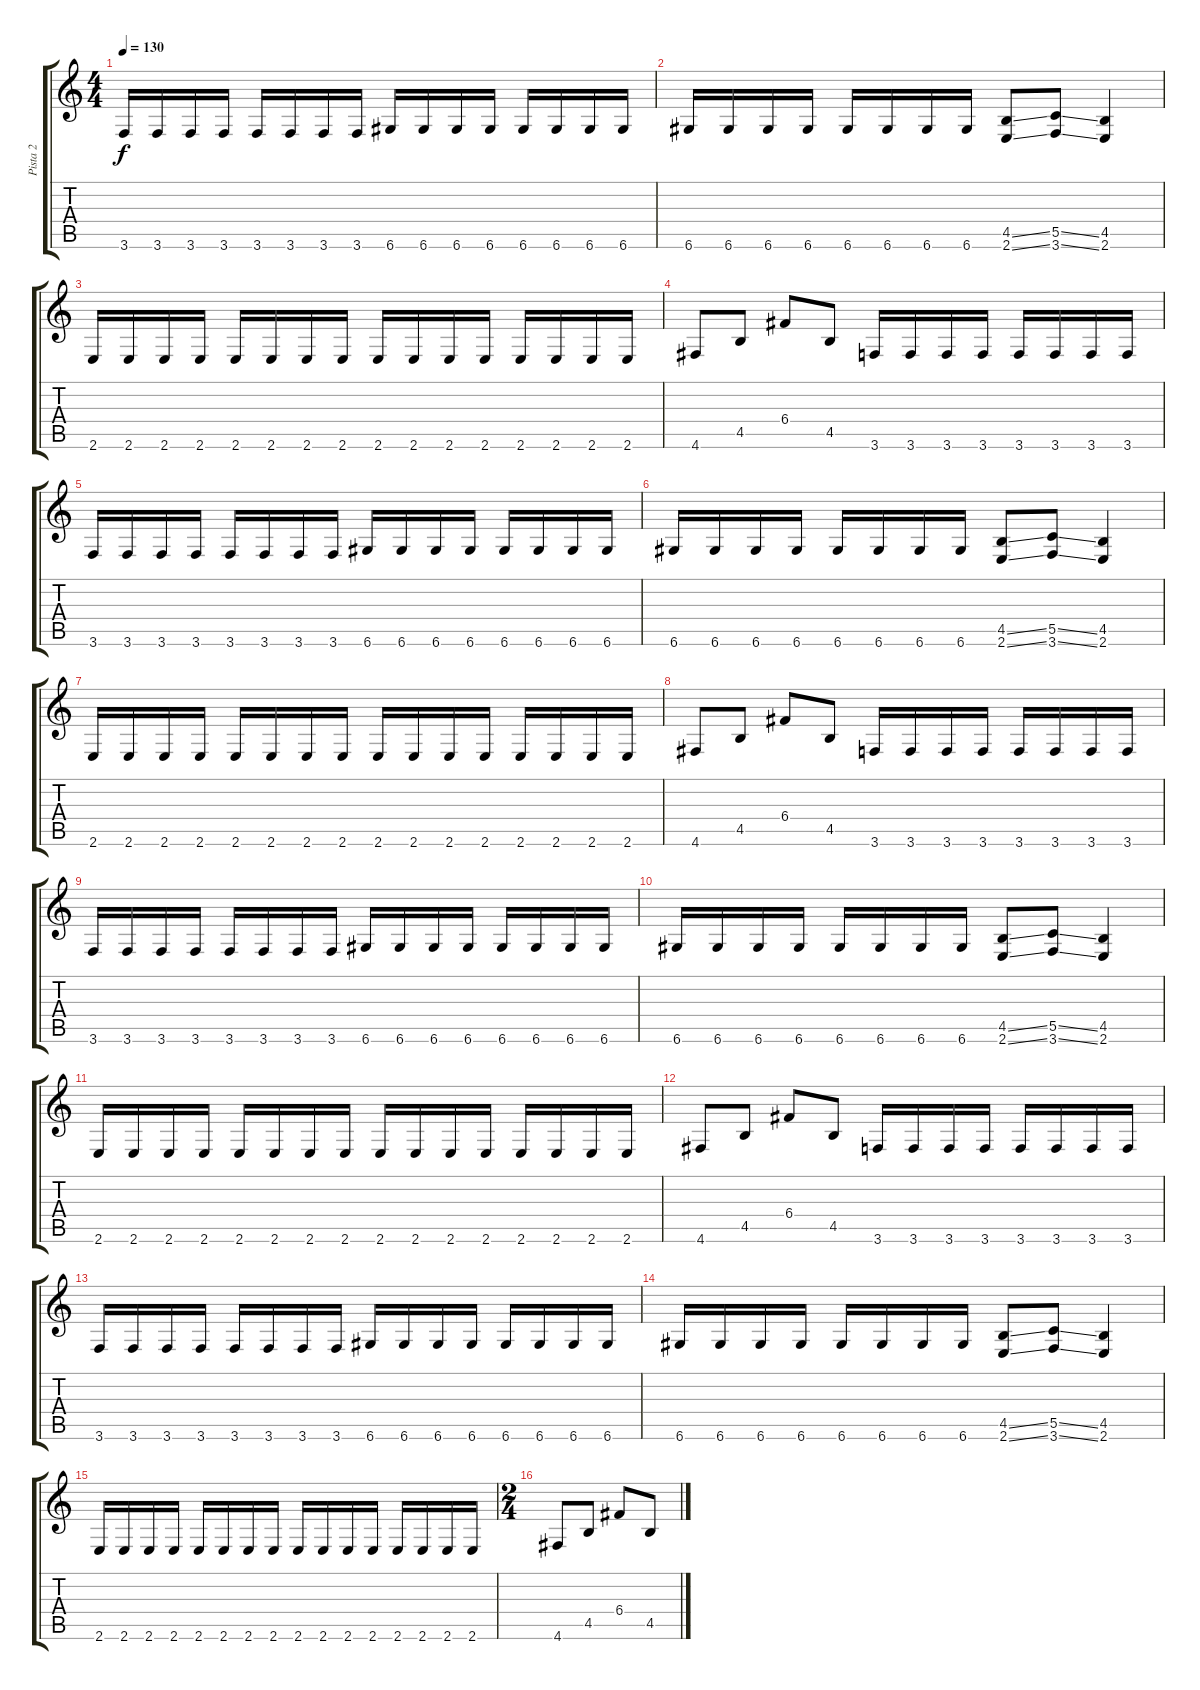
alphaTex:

\track ("Pista 2" "Pista 2") {instrument distortionguitar}
\staff {score tabs}
\tuning (D4 A3 F3 C3 G2 D2) {hide}
\ts (4 4)
\tempo 130
\clef g2
\ks c
3.6.16{dy f} 3.6.16 3.6.16 3.6.16 3.6.16 3.6.16 3.6.16 3.6.16 6.6.16 6.6.16 6.6.16 6.6.16 6.6.16 6.6.16 6.6.16 6.6.16 |
6.6.16 6.6.16 6.6.16 6.6.16 6.6.16 6.6.16 6.6.16 6.6.16 (4.5{ss} 2.6{ss}).8 (5.5{ss} 3.6{ss}).8 (4.5 2.6).4 |
2.6.16 2.6.16 2.6.16 2.6.16 2.6.16 2.6.16 2.6.16 2.6.16 2.6.16 2.6.16 2.6.16 2.6.16 2.6.16 2.6.16 2.6.16 2.6.16 |
4.6.8 4.5.8 6.4.8 4.5.8 3.6.16 3.6.16 3.6.16 3.6.16 3.6.16 3.6.16 3.6.16 3.6.16 |
3.6.16 3.6.16 3.6.16 3.6.16 3.6.16 3.6.16 3.6.16 3.6.16 6.6.16 6.6.16 6.6.16 6.6.16 6.6.16 6.6.16 6.6.16 6.6.16 |
6.6.16 6.6.16 6.6.16 6.6.16 6.6.16 6.6.16 6.6.16 6.6.16 (4.5{ss} 2.6{ss}).8 (5.5{ss} 3.6{ss}).8 (4.5 2.6).4 |
2.6.16 2.6.16 2.6.16 2.6.16 2.6.16 2.6.16 2.6.16 2.6.16 2.6.16 2.6.16 2.6.16 2.6.16 2.6.16 2.6.16 2.6.16 2.6.16 |
4.6.8 4.5.8 6.4.8 4.5.8 3.6.16 3.6.16 3.6.16 3.6.16 3.6.16 3.6.16 3.6.16 3.6.16 |
3.6.16 3.6.16 3.6.16 3.6.16 3.6.16 3.6.16 3.6.16 3.6.16 6.6.16 6.6.16 6.6.16 6.6.16 6.6.16 6.6.16 6.6.16 6.6.16 |
6.6.16 6.6.16 6.6.16 6.6.16 6.6.16 6.6.16 6.6.16 6.6.16 (4.5{ss} 2.6{ss}).8 (5.5{ss} 3.6{ss}).8 (4.5 2.6).4 |
2.6.16 2.6.16 2.6.16 2.6.16 2.6.16 2.6.16 2.6.16 2.6.16 2.6.16 2.6.16 2.6.16 2.6.16 2.6.16 2.6.16 2.6.16 2.6.16 |
4.6.8 4.5.8 6.4.8 4.5.8 3.6.16 3.6.16 3.6.16 3.6.16 3.6.16 3.6.16 3.6.16 3.6.16 |
3.6.16 3.6.16 3.6.16 3.6.16 3.6.16 3.6.16 3.6.16 3.6.16 6.6.16 6.6.16 6.6.16 6.6.16 6.6.16 6.6.16 6.6.16 6.6.16 |
6.6.16 6.6.16 6.6.16 6.6.16 6.6.16 6.6.16 6.6.16 6.6.16 (4.5{ss} 2.6{ss}).8 (5.5{ss} 3.6{ss}).8 (4.5 2.6).4 |
2.6.16 2.6.16 2.6.16 2.6.16 2.6.16 2.6.16 2.6.16 2.6.16 2.6.16 2.6.16 2.6.16 2.6.16 2.6.16 2.6.16 2.6.16 2.6.16 |
\ts (2 4)
4.6.8 4.5.8 6.4.8 4.5.8
